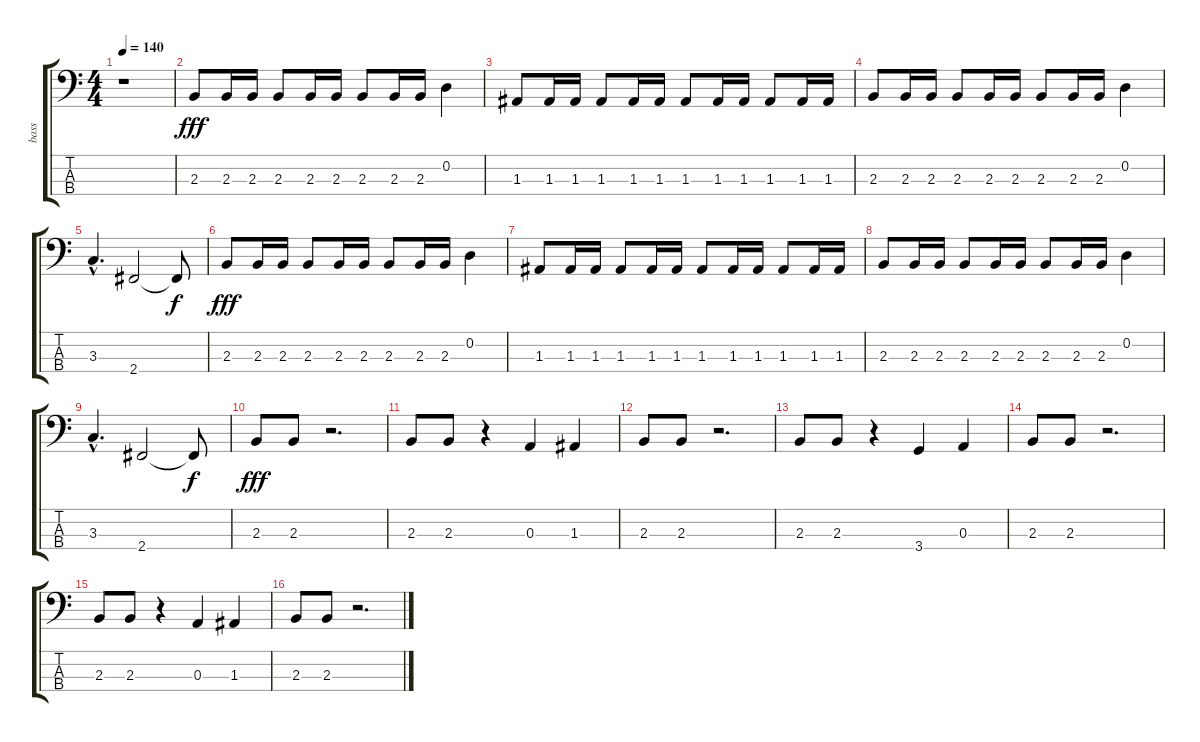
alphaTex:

\track ("bass" "bass") {instrument electricbassfinger}
\staff {score tabs}
\tuning (G2 D2 A1 E1) {hide}
\ts (4 4)
\tempo 140
\clef f4
\ks c
r.1{dy fff instrument electricbassfinger} |
2.3.8 2.3.16 2.3.16 2.3.8 2.3.16 2.3.16 2.3.8 2.3.16 2.3.16 0.2.4 |
1.3.8 1.3.16 1.3.16 1.3.8 1.3.16 1.3.16 1.3.8 1.3.16 1.3.16 1.3.8 1.3.16 1.3.16 |
2.3.8 2.3.16 2.3.16 2.3.8 2.3.16 2.3.16 2.3.8 2.3.16 2.3.16 0.2.4 |
3.3{hac}.4{d} 2.4.2 2.4{t}.8{dy f} |
2.3.8{dy fff} 2.3.16 2.3.16 2.3.8 2.3.16 2.3.16 2.3.8 2.3.16 2.3.16 0.2.4 |
1.3.8 1.3.16 1.3.16 1.3.8 1.3.16 1.3.16 1.3.8 1.3.16 1.3.16 1.3.8 1.3.16 1.3.16 |
2.3.8 2.3.16 2.3.16 2.3.8 2.3.16 2.3.16 2.3.8 2.3.16 2.3.16 0.2.4 |
3.3{hac}.4{d} 2.4.2 2.4{t}.8{dy f} |
2.3.8{dy fff} 2.3.8 r.2{d} |
2.3.8 2.3.8 r.4 0.3.4 1.3.4 |
2.3.8 2.3.8 r.2{d} |
2.3.8 2.3.8 r.4 3.4.4 0.3.4 |
2.3.8 2.3.8 r.2{d} |
2.3.8 2.3.8 r.4 0.3.4 1.3.4 |
2.3.8 2.3.8 r.2{d}
